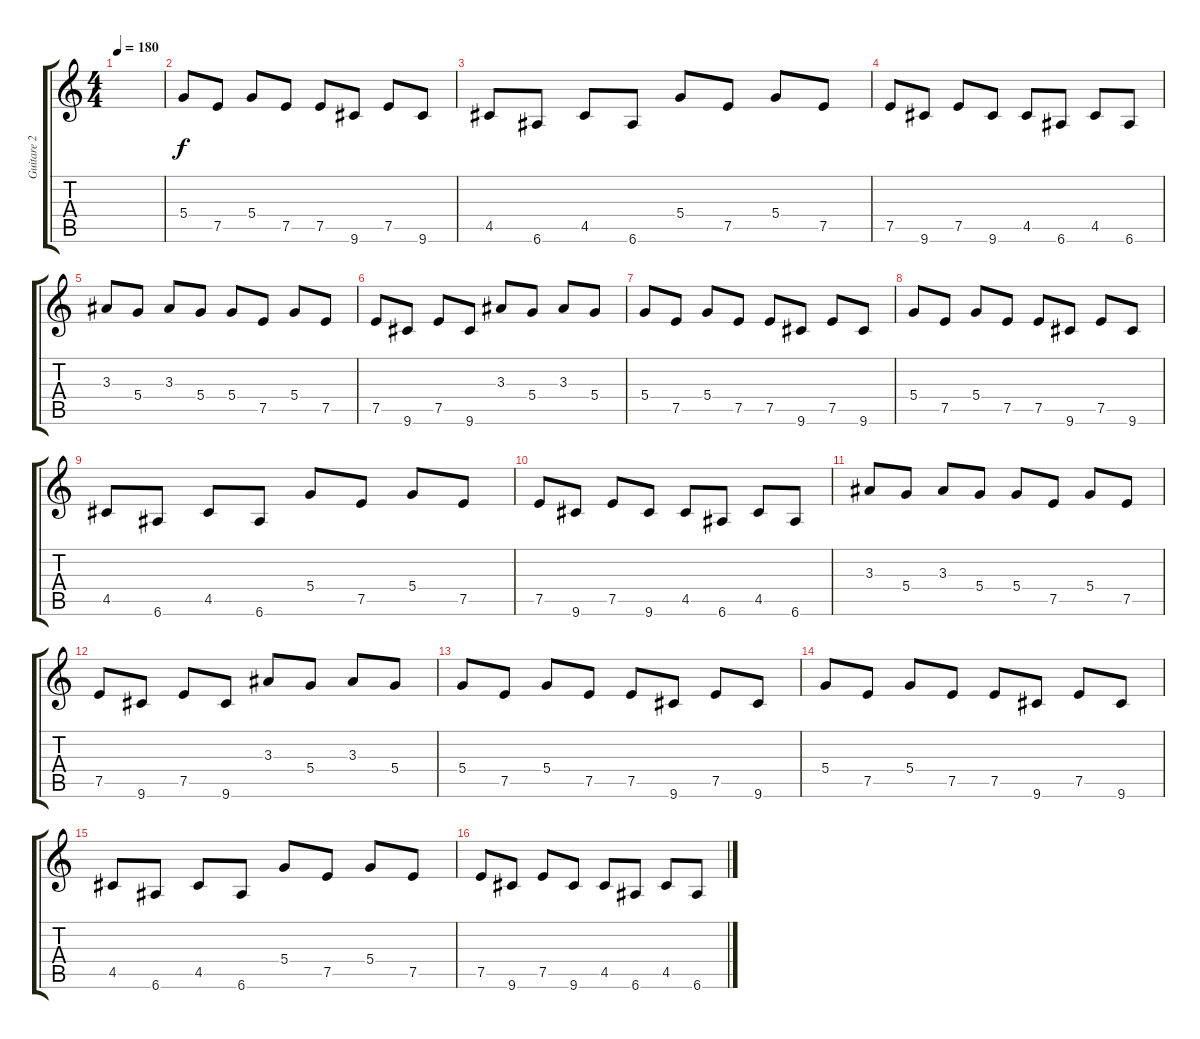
\track ("Guitare 2" "Guitare 2") {instrument distortionguitar}
\staff {score tabs}
\tuning (E4 B3 G3 D3 A2 E2) {hide}
\ts (4 4)
\tempo 180
\clef g2
\ks c
|
5.4.8 7.5.8 5.4.8 7.5.8 7.5.8 9.6.8 7.5.8 9.6.8 |
4.5.8 6.6.8 4.5.8 6.6.8 5.4.8 7.5.8 5.4.8 7.5.8 |
7.5.8 9.6.8 7.5.8 9.6.8 4.5.8 6.6.8 4.5.8 6.6.8 |
3.3.8 5.4.8 3.3.8 5.4.8 5.4.8 7.5.8 5.4.8 7.5.8 |
7.5.8 9.6.8 7.5.8 9.6.8 3.3.8 5.4.8 3.3.8 5.4.8 |
5.4.8 7.5.8 5.4.8 7.5.8 7.5.8 9.6.8 7.5.8 9.6.8 |
5.4.8 7.5.8 5.4.8 7.5.8 7.5.8 9.6.8 7.5.8 9.6.8 |
4.5.8 6.6.8 4.5.8 6.6.8 5.4.8 7.5.8 5.4.8 7.5.8 |
7.5.8 9.6.8 7.5.8 9.6.8 4.5.8 6.6.8 4.5.8 6.6.8 |
3.3.8 5.4.8 3.3.8 5.4.8 5.4.8 7.5.8 5.4.8 7.5.8 |
7.5.8 9.6.8 7.5.8 9.6.8 3.3.8 5.4.8 3.3.8 5.4.8 |
5.4.8 7.5.8 5.4.8 7.5.8 7.5.8 9.6.8 7.5.8 9.6.8 |
5.4.8 7.5.8 5.4.8 7.5.8 7.5.8 9.6.8 7.5.8 9.6.8 |
4.5.8 6.6.8 4.5.8 6.6.8 5.4.8 7.5.8 5.4.8 7.5.8 |
7.5.8 9.6.8 7.5.8 9.6.8 4.5.8 6.6.8 4.5.8 6.6.8
